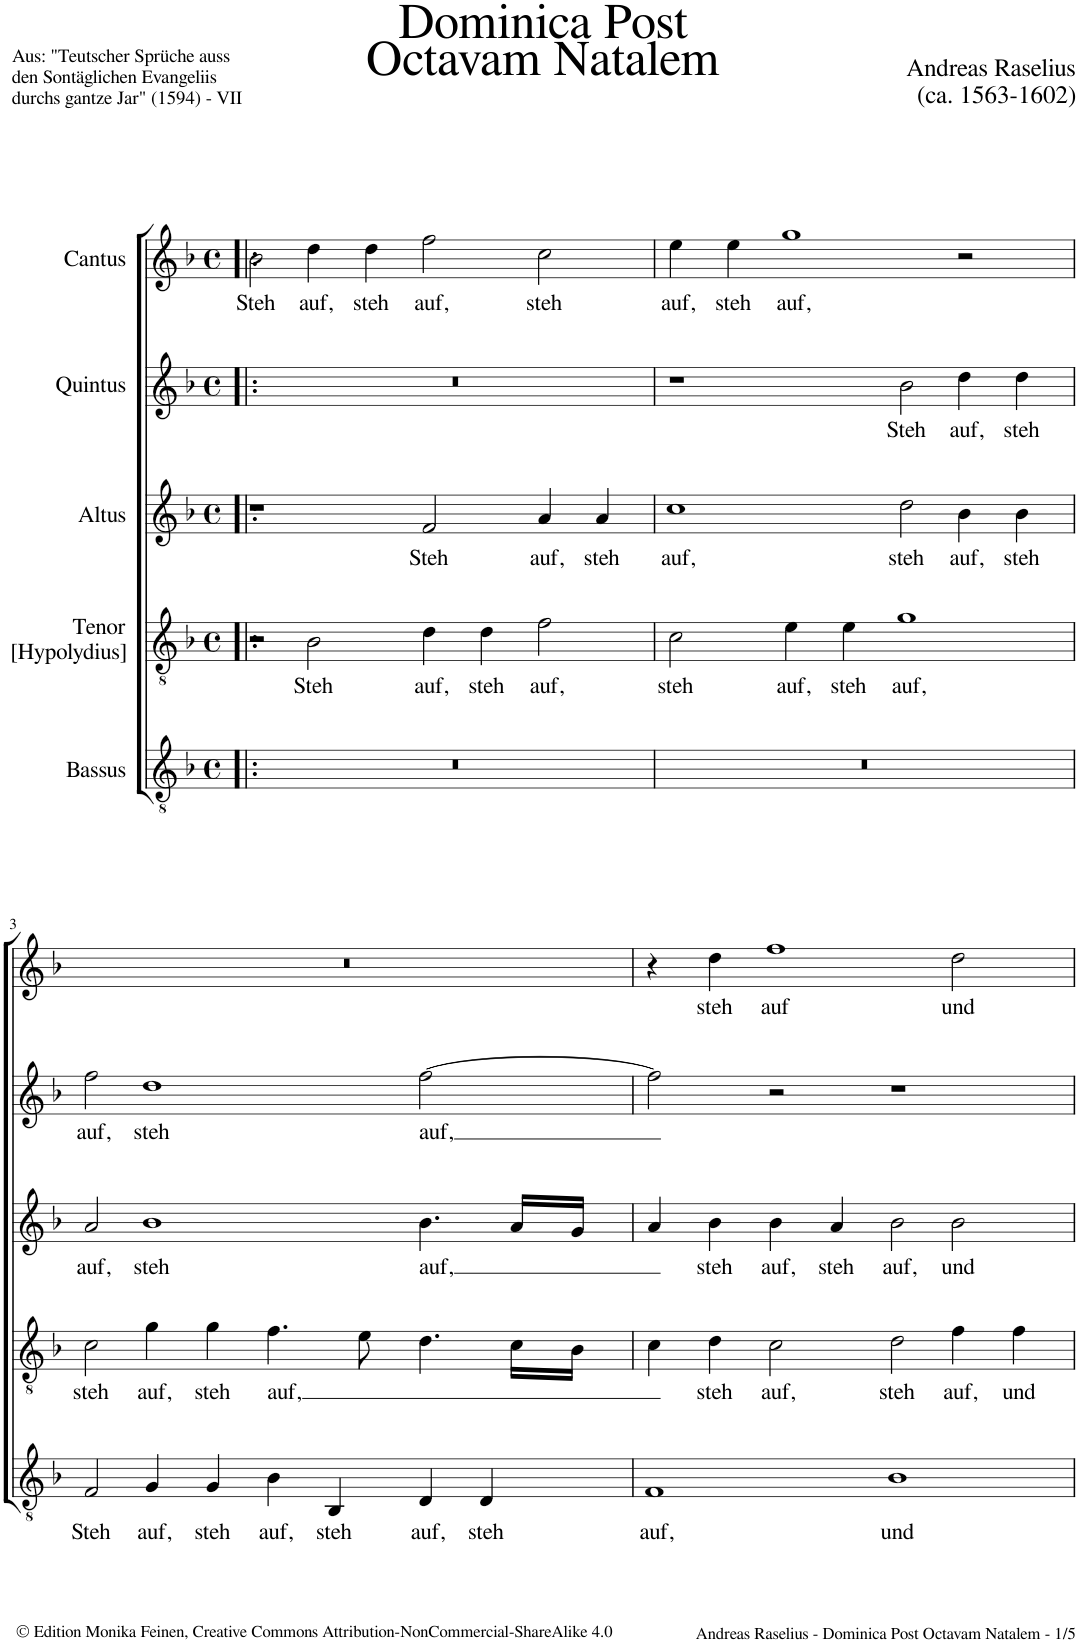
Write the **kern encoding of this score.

**kern	**text	**kern	**text	**kern	**text	**kern	**text	**kern	**text
*part5	*part5	*part4	*part4	*part3	*part3	*part2	*part2	*part1	*part1
*staff5	*staff5	*staff4	*staff4	*staff3	*staff3	*staff2	*staff2	*staff1	*staff1
*I"Bassus	*	*I"Tenor [Hypolydius]	*	*I"Altus	*	*I"Quintus	*	*I"Cantus	*
*clefGv2	*	*clefGv2	*	*clefG2	*	*clefG2	*	*clefG2	*
*k[b-]	*	*k[b-]	*	*k[b-]	*	*k[b-]	*	*k[b-]	*
*M4/2	*	*M4/2	*	*M4/2	*	*M4/2	*	*M4/2	*
*met(c)	*	*met(c)	*	*met(c)	*	*met(c)	*	*met(c)	*
=1!|:	=1!|:	=1!|:	=1!|:	=1!|:	=1!|:	=1!|:	=1!|:	=1!|:	=1!|:
!	!	!	!	!	!	!	!	!	!LO:LY:b
0r	.	2r	.	1r	.	0r	.	2b-\	Steh
!	!	!	!LO:LY:b	!	!	!	!	!	!LO:LY:b
.	.	2B-\	Steh	.	.	.	.	4dd\	auf,
!	!	!	!	!	!	!	!	!	!LO:LY:b
.	.	.	.	.	.	.	.	4dd\	steh
!	!	!	!LO:LY:b	!	!LO:LY:b	!	!	!	!LO:LY:b
.	.	4d\	auf,	2f/	Steh	.	.	2ff\	auf,
!	!	!	!LO:LY:b	!	!	!	!	!	!
.	.	4d\	steh	.	.	.	.	.	.
!	!	!	!LO:LY:b	!	!LO:LY:b	!	!	!	!LO:LY:b
.	.	2f\	auf,	4a/	auf,	.	.	2cc\	steh
!	!	!	!	!	!LO:LY:b	!	!	!	!
.	.	.	.	4a/	steh	.	.	.	.
=2	=2	=2	=2	=2	=2	=2	=2	=2	=2
!	!	!	!LO:LY:b	!	!LO:LY:b	!	!	!	!LO:LY:b
0r	.	2c\	steh	1cc	auf,	1r	.	4ee\	auf,
!	!	!	!	!	!	!	!	!	!LO:LY:b
.	.	.	.	.	.	.	.	4ee\	steh
!	!	!	!LO:LY:b	!	!	!	!	!	!LO:LY:b
.	.	4e\	auf,	.	.	.	.	1gg	auf,
!	!	!	!LO:LY:b	!	!	!	!	!	!
.	.	4e\	steh	.	.	.	.	.	.
!	!	!	!LO:LY:b	!	!LO:LY:b	!	!LO:LY:b	!	!
.	.	1g	auf,	2dd\	steh	2b-\	Steh	.	.
!	!	!	!	!	!LO:LY:b	!	!LO:LY:b	!	!
.	.	.	.	4b-\	auf,	4dd\	auf,	2r	.
!	!	!	!	!	!LO:LY:b	!	!LO:LY:b	!	!
.	.	.	.	4b-\	steh	4dd\	steh	.	.
!!LO:LB:g=z
=3	=3	=3	=3	=3	=3	=3	=3	=3	=3
!	!LO:LY:b	!	!LO:LY:b	!	!LO:LY:b	!	!LO:LY:b	!	!
2F/	Steh	2c\	steh	2a/	auf,	2ff\	auf,	0r	.
!	!LO:LY:b	!	!LO:LY:b	!	!LO:LY:b	!	!LO:LY:b	!	!
4G/	auf,	4g\	auf,	1b-	steh	1dd	steh	.	.
!	!LO:LY:b	!	!LO:LY:b	!	!	!	!	!	!
4G/	steh	4g\	steh	.	.	.	.	.	.
!	!LO:LY:b	!	!LO:LY:b	!	!	!	!	!	!
4B-\	auf,	4.f\	auf,	.	.	.	.	.	.
!	!LO:LY:b	!	!	!	!	!	!	!	!
4BB-/	steh	.	.	.	.	.	.	.	.
.	.	8e\	.	.	.	.	.	.	.
!	!LO:LY:b	!	!	!	!LO:LY:b	!	!LO:LY:b	!	!
4D/	auf,	4.d\	.	4.b-\	auf,	[2ff\	auf,	.	.
!	!LO:LY:b	!	!	!	!	!	!	!	!
4D/	steh	.	.	.	.	.	.	.	.
.	.	16c\LL	.	16a/LL	.	.	.	.	.
.	.	16B-\JJ	.	16g/JJ	.	.	.	.	.
=4	=4	=4	=4	=4	=4	=4	=4	=4	=4
!	!LO:LY:b	!	!	!	!	!	!	!	!
1F	auf,	4c\	.	4a/	.	2ff\]	.	4r	.
!	!	!	!LO:LY:b	!	!LO:LY:b	!	!	!	!LO:LY:b
.	.	4d\	steh	4b-\	steh	.	.	4dd\	steh
!	!	!	!LO:LY:b	!	!LO:LY:b	!	!	!	!LO:LY:b
.	.	2c\	auf,	4b-\	auf,	2r	.	1ff	auf
!	!	!	!	!	!LO:LY:b	!	!	!	!
.	.	.	.	4a/	steh	.	.	.	.
!	!LO:LY:b	!	!LO:LY:b	!	!LO:LY:b	!	!	!	!
1B-	und	2d\	steh	2b-\	auf,	1r	.	.	.
!	!	!	!LO:LY:b	!	!LO:LY:b	!	!	!	!LO:LY:b
.	.	4f\	auf,	2b-\	und	.	.	2dd\	und
!	!	!	!LO:LY:b	!	!	!	!	!	!
.	.	4f\	und	.	.	.	.	.	.
=	=	=	=	=	=	=	=	=	=
*-	*-	*-	*-	*-	*-	*-	*-	*-	*-
